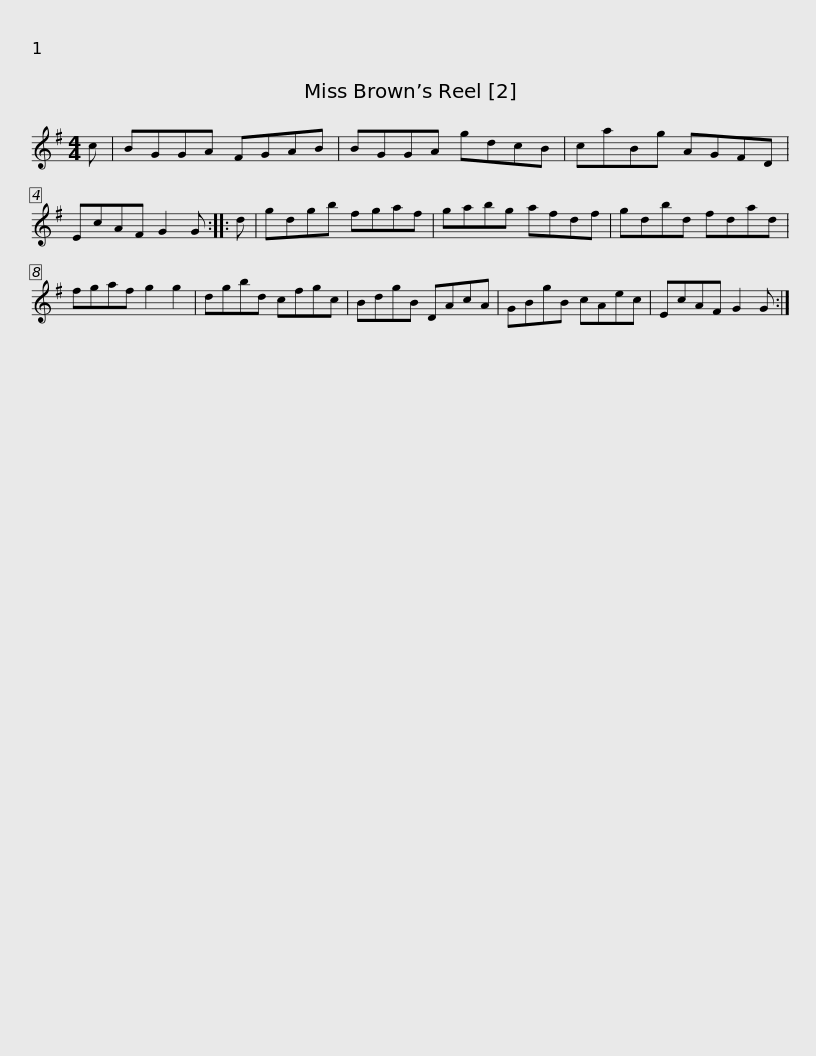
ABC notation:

X:1
L:1/8
M:4/4
I:linebreak $
K:G
V:1 treble
V:1
 c | BGGA FGAB | BGGA gdcB | caBg AGFD | EcAF G2 G :: %5
 d | gdgb fgaf |$ gabg afdf | gdbd fdad | fgaf g2 g2 | %10
 dgbd cfgc | BdgB DAcA |$ GBgB cAec | EcAF G2 G :| %14
